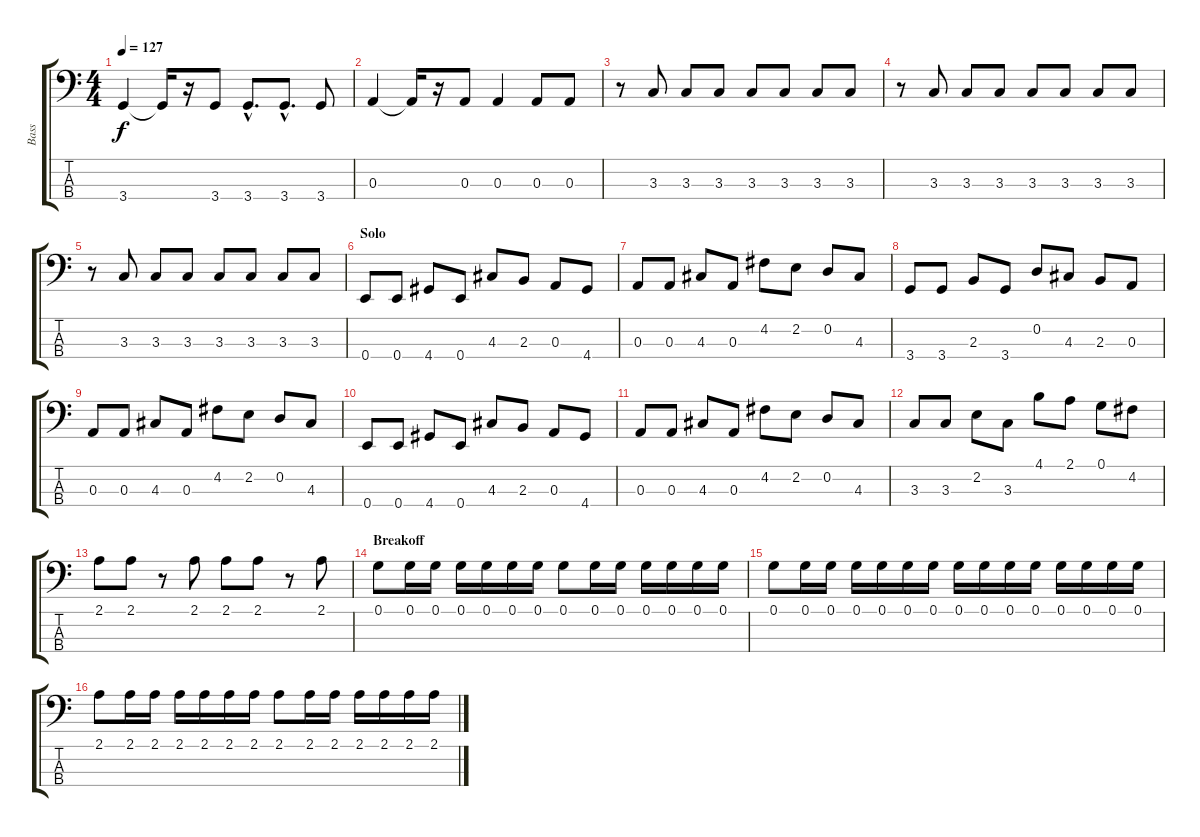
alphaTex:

\track ("Bass" "Bass") {instrument electricbassfinger}
\staff {score tabs}
\tuning (G2 D2 A1 E1) {hide}
\ts (4 4)
\tempo 127
\clef f4
\ks c
3.4.4{dy f} 3.4{t}.16 r.16 3.4.8 3.4{hac}.8{d} 3.4{hac}.8{d} 3.4.8 |
0.3.4 0.3{t}.16 r.16 0.3.8 0.3.4 0.3.8 0.3.8 |
r.8 3.3.8 3.3.8 3.3.8 3.3.8 3.3.8 3.3.8 3.3.8 |
r.8 3.3.8 3.3.8 3.3.8 3.3.8 3.3.8 3.3.8 3.3.8 |
r.8 3.3.8 3.3.8 3.3.8 3.3.8 3.3.8 3.3.8 3.3.8 |
\section ("" "Solo")
0.4.8 0.4.8 4.4.8 0.4.8 4.3.8 2.3.8 0.3.8 4.4.8 |
0.3.8 0.3.8 4.3.8 0.3.8 4.2.8 2.2.8 0.2.8 4.3.8 |
3.4.8 3.4.8 2.3.8 3.4.8 0.2.8 4.3.8 2.3.8 0.3.8 |
0.3.8 0.3.8 4.3.8 0.3.8 4.2.8 2.2.8 0.2.8 4.3.8 |
0.4.8 0.4.8 4.4.8 0.4.8 4.3.8 2.3.8 0.3.8 4.4.8 |
0.3.8 0.3.8 4.3.8 0.3.8 4.2.8 2.2.8 0.2.8 4.3.8 |
3.3.8 3.3.8 2.2.8 3.3.8 4.1.8 2.1.8 0.1.8 4.2.8 |
2.1.8 2.1.8 r.8 2.1.8 2.1.8 2.1.8 r.8 2.1.8 |
\section ("" "Breakoff")
0.1.8 0.1.16 0.1.16 0.1.16 0.1.16 0.1.16 0.1.16 0.1.8 0.1.16 0.1.16 0.1.16 0.1.16 0.1.16 0.1.16 |
0.1.8 0.1.16 0.1.16 0.1.16 0.1.16 0.1.16 0.1.16 0.1.16 0.1.16 0.1.16 0.1.16 0.1.16 0.1.16 0.1.16 0.1.16 |
2.1.8 2.1.16 2.1.16 2.1.16 2.1.16 2.1.16 2.1.16 2.1.8 2.1.16 2.1.16 2.1.16 2.1.16 2.1.16 2.1.16
